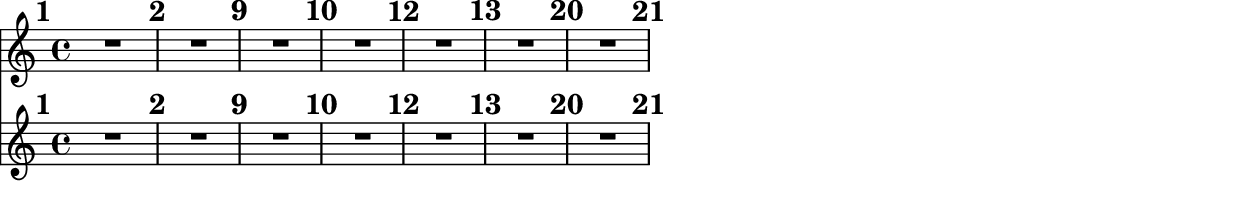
%% Generated by lilypond-book
%% Options: [exampleindent=10.16\mm,indent=0\mm,line-width=160\mm,paper-height=845.047\pt,paper-width=597.508\pt,papersize='(cons (* 597.508 pt) (* 845.047 pt))]
\include "lilypond-book-preamble.ly"


% ****************************************************************
% Start cut-&-pastable-section
% ****************************************************************

#(ly:set-option 'eps-box-padding 3.000000)



\paper {
  #(set-paper-size '(cons (* 597.508 pt) (* 845.047 pt)))
  indent = 0\mm
  line-width = 160\mm
  % offset the left padding, also add 1mm as lilypond creates cropped
  % images with a little space on the right
  line-width = #(- line-width (* mm  3.000000) (* mm 1))
}

\layout {
  
}




% ****************************************************************
% ly snippet:
% ****************************************************************
\sourcefilename "/lilypond-2.25.16/input/regression/mark-tracking-sequence.ly"
\sourcefileline 0
\version "2.23.6"
#(ly:set-option 'warning-as-error #t)

\header {
  texidoc = "The @code{Mark_@/tracking_@/translator} manages one
rehearsal-mark sequence for (potentially) many
@code{Mark_@/engravers}.  The expected marks on both staves are these:
1, 2, 9, 10, 12, 13, 20,@tie{}21."
}

\layout {
  \context {
    \Score
    \remove "Mark_engraver"
    rehearsalMarkFormatter = #format-mark-numbers
  }
  \context {
    \Staff
    \consists "Mark_engraver"
  }
}

md = \mark \default
twenty = \set Score.rehearsalMark = 20

<<
  \new Staff { \md R1     R \md     R     R \mark 12 R     R \md     R \md }
  \new Staff {     R1 \md R \mark 9 R \md R \md      R \md R \twenty R \md }
>>



% ****************************************************************
% end ly snippet
% ****************************************************************
